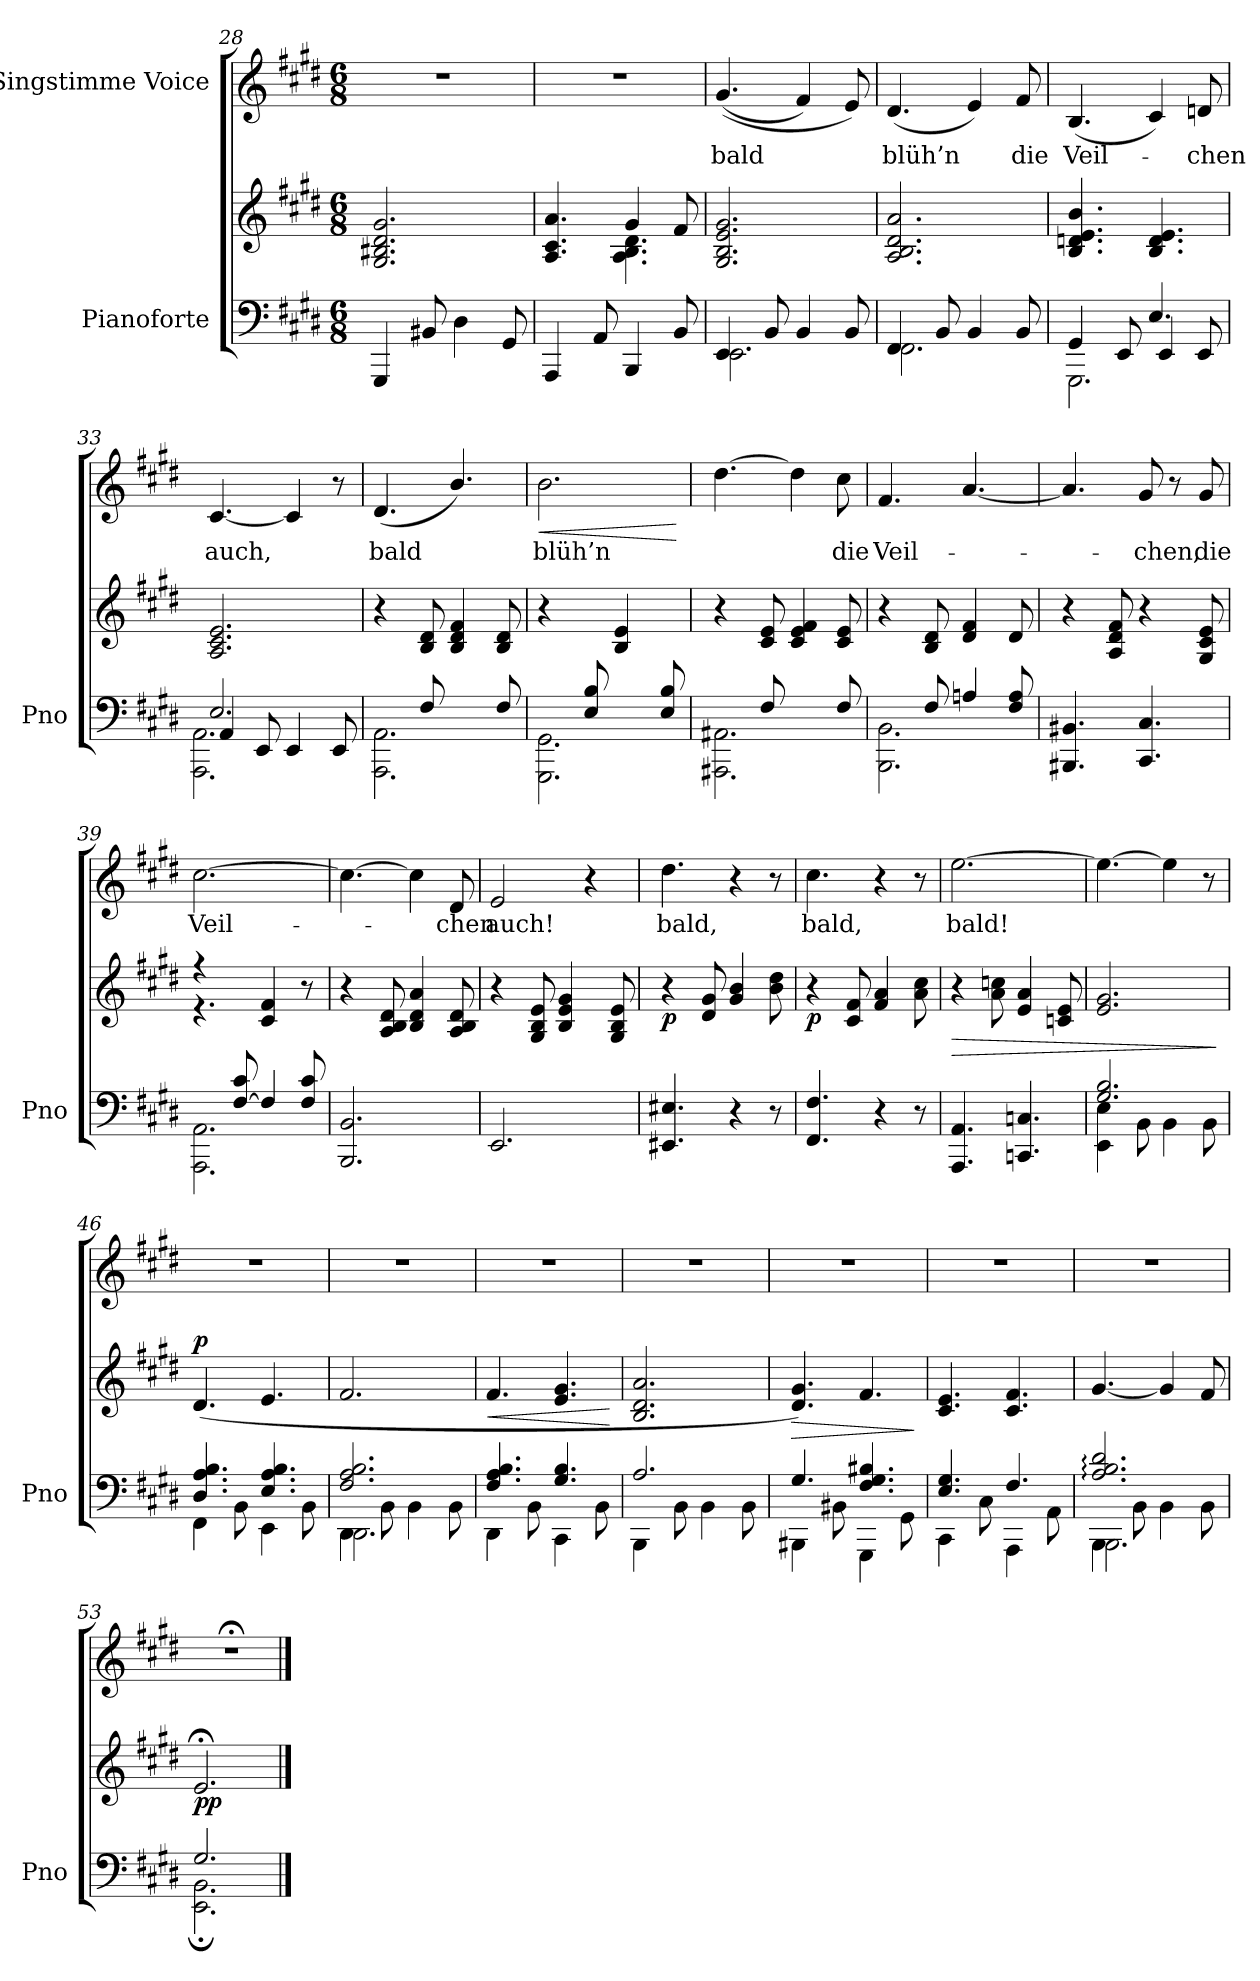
**kern	**kern	**dynam	**kern	**text	**dynam
*part2	*part2	*part2	*part1	*part1	*part1
*staff3	*staff2	*staff2/3	*staff1	*staff1	*staff1
*I"Pianoforte	*	*	*I"Singstimme Voice	*	*
*I'Pno	*	*	*	*	*
*clefF4	*clefG2	*	*clefG2	*	*
*k[f#c#g#d#]	*k[f#c#g#d#]	*	*k[f#c#g#d#]	*	*
*M6/8	*M6/8	*	*M6/8	*	*
=28	=28	=28	=28	=28	=28
4GGG#/	2.G#/ 2.B#X/ 2.d#/ 2.g#/	.	2.r	.	.
8BB#X/	.	.	.	.	.
4D#\	.	.	.	.	.
8GG#/	.	.	.	.	.
!!LO:LB:g=z
=29	=29	=29	=29	=29	=29
*	*^	*	*	*	*
4AAA/	4.A/ 4.c#/ 4.a/	4.ryy	.	2.r	.	.
8AA/	.	.	.	.	.	.
4BBB/	4g#/	4.A\ 4.B\ 4.d#\	.	.	.	.
8BB/	8f#/	.	.	.	.	.
*	*v	*v	*	*	*	*
=30	=30	=30	=30	=30	=30
*^	*	*	*	*	*
!	!	!	!	!	!LO:LY:b	!
4EE/	2.EE\	2.G#/ 2.B/ 2.e/ 2.g#/	.	(<(<4.g#/	bald	.
8BB/	.	.	.	.	.	.
4BB/	.	.	.	4f#/)	.	.
8BB/	.	.	.	8e/)	.	.
=31	=31	=31	=31	=31	=31	=31
!	!	!	!	!	!LO:LY:b	!
4FF#/	2.FF#\	2.A/ 2.B/ 2.d#/ 2.a/	.	(<4.d#/	blüh’n	.
8BB/	.	.	.	.	.	.
4BB/	.	.	.	4e/)	.	.
!	!	!	!	!	!LO:LY:b	!
8BB/	.	.	.	8f#/	die	.
=32	=32	=32	=32	=32	=32	=32
*	*^	*^	*	*	*	*
!	!	!	!	!	!	!	!LO:LY:b	!
4.ryy	4GG#/	2.GGG#\	4.B/ 4.dn/ 4.e/ 4.b/	4.ryy	.	(>4.B/	Veil-	.
.	8EE/	.	.	.	.	.	.	.
4.E/	4EE/	.	4.B/ 4.d/ 4.e/	4.ryy	.	4c#/)	.	.
!	!	!	!	!	!	!	!LO:LY:b	!
.	8EE/	.	.	.	.	8dn/	-chen	.
*	*	*	*v	*v	*	*	*	*
=33	=33	=33	=33	=33	=33	=33	=33
!	!	!	!	!	!	!LO:LY:b	!
2.E/	4AA/	2.AAA\ 2.AA\	2.A/ 2.c#/ 2.e/	.	[4.c#/	auch,	.
.	8EE/	.	.	.	.	.	.
.	4EE/	.	.	.	4c#/]	.	.
.	8EE/	.	.	.	8r	.	.
*	*v	*v	*	*	*	*	*
=34	=34	=34	=34	=34	=34	=34
*	*	*^	*	*	*	*
!	!	!	!	!	!	!LO:LY:b	!
4ryy	2.AAA\ 2.AA\	4r	4ryy	.	(<4.d#/	bald	.
8F#/	.	8B/ 8d#/	8ryy	.	.	.	.
4ryy	.	4B/ 4d#/ 4f#/	4ryy	.	4.b/)	.	.
8F#/	.	8B/ 8d#/	8ryy	.	.	.	.
=35	=35	=35	=35	=35	=35	=35	=35
!	!	!	!	!	!	!LO:LY:b	!LO:HP:b
*	*	*v	*v	*	*	*	*
4ryy	2.GGG#\ 2.GG#\	4r	.	2.b\	blüh’n	<
8E/ 8B/	.	8ryy	.	.	.	.
4ryy	.	4B/ 4e/	.	.	.	.
8E/ 8B/	.	8ryy	.	.	.	.
*v	*v	*	*	*	*	*
.	.	.	.	.	[
=36	=36	=36	=36	=36	=36
*^	*^	*	*	*	*
4ryy	2.AAA#X\ 2.AA#X\	4r	4ryy	.	[4.dd#\	.	.
8F#/	.	8c#/ 8e/	8ryy	.	.	.	.
4ryy	.	4c#/ 4e/ 4f#/	4ryy	.	4dd#\]	.	.
!	!	!	!	!	!	!LO:LY:b	!
8F#/	.	8c#/ 8e/	8ryy	.	8cc#\	die	.
!!LO:LB:g=z
=37	=37	=37	=37	=37	=37	=37	=37
!	!	!	!	!	!	!LO:LY:b	!
4ryy	2.BBB\ 2.BB\	4r	4ryy	.	4.f#/	Veil-	.
8F#/	.	8B/ 8d#/	2ryy	.	.	.	.
4An/	.	4d#/ 4f#/	.	.	[4.a/	.	.
8F#/ 8A/	.	8d#/	.	.	.	.	.
*v	*v	*	*	*	*	*	*
*	*v	*v	*	*	*	*
=38	=38	=38	=38	=38	=38
4.BBB#X/ 4.BB#X/	4r	.	4.a/]	.	.
.	8A/ 8d#/ 8f#/	.	.	.	.
!	!	!	!	!LO:LY:b	!
4.CC#/ 4.C#/	4r	.	8g#/	-chen,	.
.	.	.	8r	.	.
!	!	!	!	!LO:LY:b	!
.	8G#/ 8c#/ 8e/	.	8g#/	die	.
=39	=39	=39	=39	=39	=39
*^	*^	*	*	*	*
*	*^	*	*	*	*	*	*
!	!	!	!	!	!	!	!LO:LY:b	!
4ryy	4.ryy	2.AAA\ 2.AA\	4r	4.r	.	[2.cc#\	Veil-	.
[8F#/ 8c#/	.	.	8ryy	.	.	.	.	.
4ryy	4F#/]	.	4c#/ 4f#/	4ryy	.	.	.	.
8F#/ 8c#/	8ryy	.	8ryy	8r	.	.	.	.
*v	*v	*v	*	*	*	*	*	*
*	*v	*v	*	*	*	*
=40	=40	=40	=40	=40	=40
2.BBB/ 2.BB/	4r	.	4.cc#\_	.	.
.	8A/ 8B/ 8d#/	.	.	.	.
.	4B/ 4d#/ 4a/	.	4cc#\]	.	.
!	!	!	!	!LO:LY:b	!
.	8A/ 8B/ 8d#/	.	8d#/	-chen	.
=41	=41	=41	=41	=41	=41
!	!	!	!	!LO:LY:b	!
2.EE/	4r	.	2e/	auch!	.
.	8G#/ 8B/ 8e/	.	.	.	.
.	4B/ 4e/ 4g#/	.	.	.	.
.	.	.	4r	.	.
.	8G#/ 8B/ 8e/	.	.	.	.
=42	=42	=42	=42	=42	=42
!	!	!LO:DY:b	!	!LO:LY:b	!
4.EE#X/ 4.E#X/	4r	p	4.dd#\	bald,	.
.	8d#/ 8g#/	.	.	.	.
4r	4g#/ 4b/	.	4r	.	.
8r	8b\ 8dd#\	.	8r	.	.
=43	=43	=43	=43	=43	=43
!	!	!LO:DY:b	!	!LO:LY:b	!
4.FF#/ 4.F#/	4r	p	4.cc#\	bald,	.
.	8c#/ 8f#/	.	.	.	.
4r	4f#/ 4a/	.	4r	.	.
8r	8a\ 8cc#\	.	8r	.	.
=44	=44	=44	=44	=44	=44
!	!	!LO:HP:b	!	!LO:LY:b	!
4.AAA/ 4.AA/	4r	>	[2.ee\	bald!	.
.	8a\ 8ccn\	.	.	.	.
4.CCn/ 4.Cn/	4e/ 4a/	.	.	.	.
.	8cn/ 8e/	.	.	.	.
!!LO:LB:g=z
=45	=45	=45	=45	=45	=45
*^	*	*	*	*	*
2.G#/ 2.B/	4EE\ 4E\	2.e/ 2.g#/	.	4.ee\_	.	.
.	8BB\	.	.	.	.	.
.	4BB\	.	.	4ee\]	.	.
.	8BB\	.	.	8r	.	.
*v	*v	*	*	*	*	*
.	.	]	.	.	.
=46	=46	=46	=46	=46	=46
*^	*	*	*	*	*
!	!	!	!LO:DY:a	!	!	!
4.D#/ 4.A/ 4.B/	4FF#\	(>4.d#/	p	2.r	.	.
.	8BB\	.	.	.	.	.
4.E/ 4.A/ 4.B/	4EE\	4.e/	.	.	.	.
.	8BB\	.	.	.	.	.
=47	=47	=47	=47	=47	=47	=47
*	*^	*	*	*	*	*
2.F#/ 2.A/ 2.B/	4DD#\	2.DD#\	2.f#/	.	2.r	.	.
.	8BB\	.	.	.	.	.	.
.	4BB\	.	.	.	.	.	.
.	8BB\	.	.	.	.	.	.
*	*v	*v	*	*	*	*	*
=48	=48	=48	=48	=48	=48	=48
!	!	!	!LO:HP:b	!	!	!
4.F#/ 4.A/ 4.B/	4DD#\	4.f#/	<	2.r	.	.
.	8BB\	.	.	.	.	.
4.G#/ 4.B/	4CC#\	4.e/ 4.g#/	.	.	.	.
.	8BB\	.	.	.	.	.
*v	*v	*	*	*	*	*
.	.	[	.	.	.
=49	=49	=49	=49	=49	=49
*^	*	*	*	*	*
2.A/	4BBB\	2.B/ 2.d#/ 2.a/	.	2.r	.	.
.	8BB\	.	.	.	.	.
.	4BB\	.	.	.	.	.
.	8BB\	.	.	.	.	.
=50	=50	=50	=50	=50	=50	=50
!	!	!	!LO:HP:b	!	!	!
4.G#/	4BBB#X\	4.d#/ 4.g#/)	>	2.r	.	.
.	8BB#X\	.	.	.	.	.
4.F#/ 4.G#/ 4.B#X/	4GGG#\	4.f#/	.	.	.	.
.	8GG#\	.	.	.	.	.
*v	*v	*	*	*	*	*
.	.	]	.	.	.
=51	=51	=51	=51	=51	=51
*^	*	*	*	*	*
4.E/ 4.G#/	4CC#\	4.c#/ 4.e/	.	2.r	.	.
.	8C#\	.	.	.	.	.
4.F#/	4AAA\	4.c#/ 4.f#/	.	.	.	.
.	8AA\	.	.	.	.	.
=52	=52	=52	=52	=52	=52	=52
*	*^	*	*	*	*	*
2.A/: 2.B/: 2.d#/:	4BBB\	2.BBB\	[4.g#/	.	2.r	.	.
.	8BB\	.	.	.	.	.	.
.	4BB\	.	4g#/]	.	.	.	.
.	8BB\	.	8f#/	.	.	.	.
*	*v	*v	*	*	*	*	*
=53	=53	=53	=53	=53	=53	=53
!	!	!	!LO:DY:b	!	!	!
2.G#/	2.EE\; 2.BB\;	2.e;</	pp	2.r;<	.	.
*v	*v	*	*	*	*	*
==	==	==	==	==	==
*-	*-	*-	*-	*-	*-
